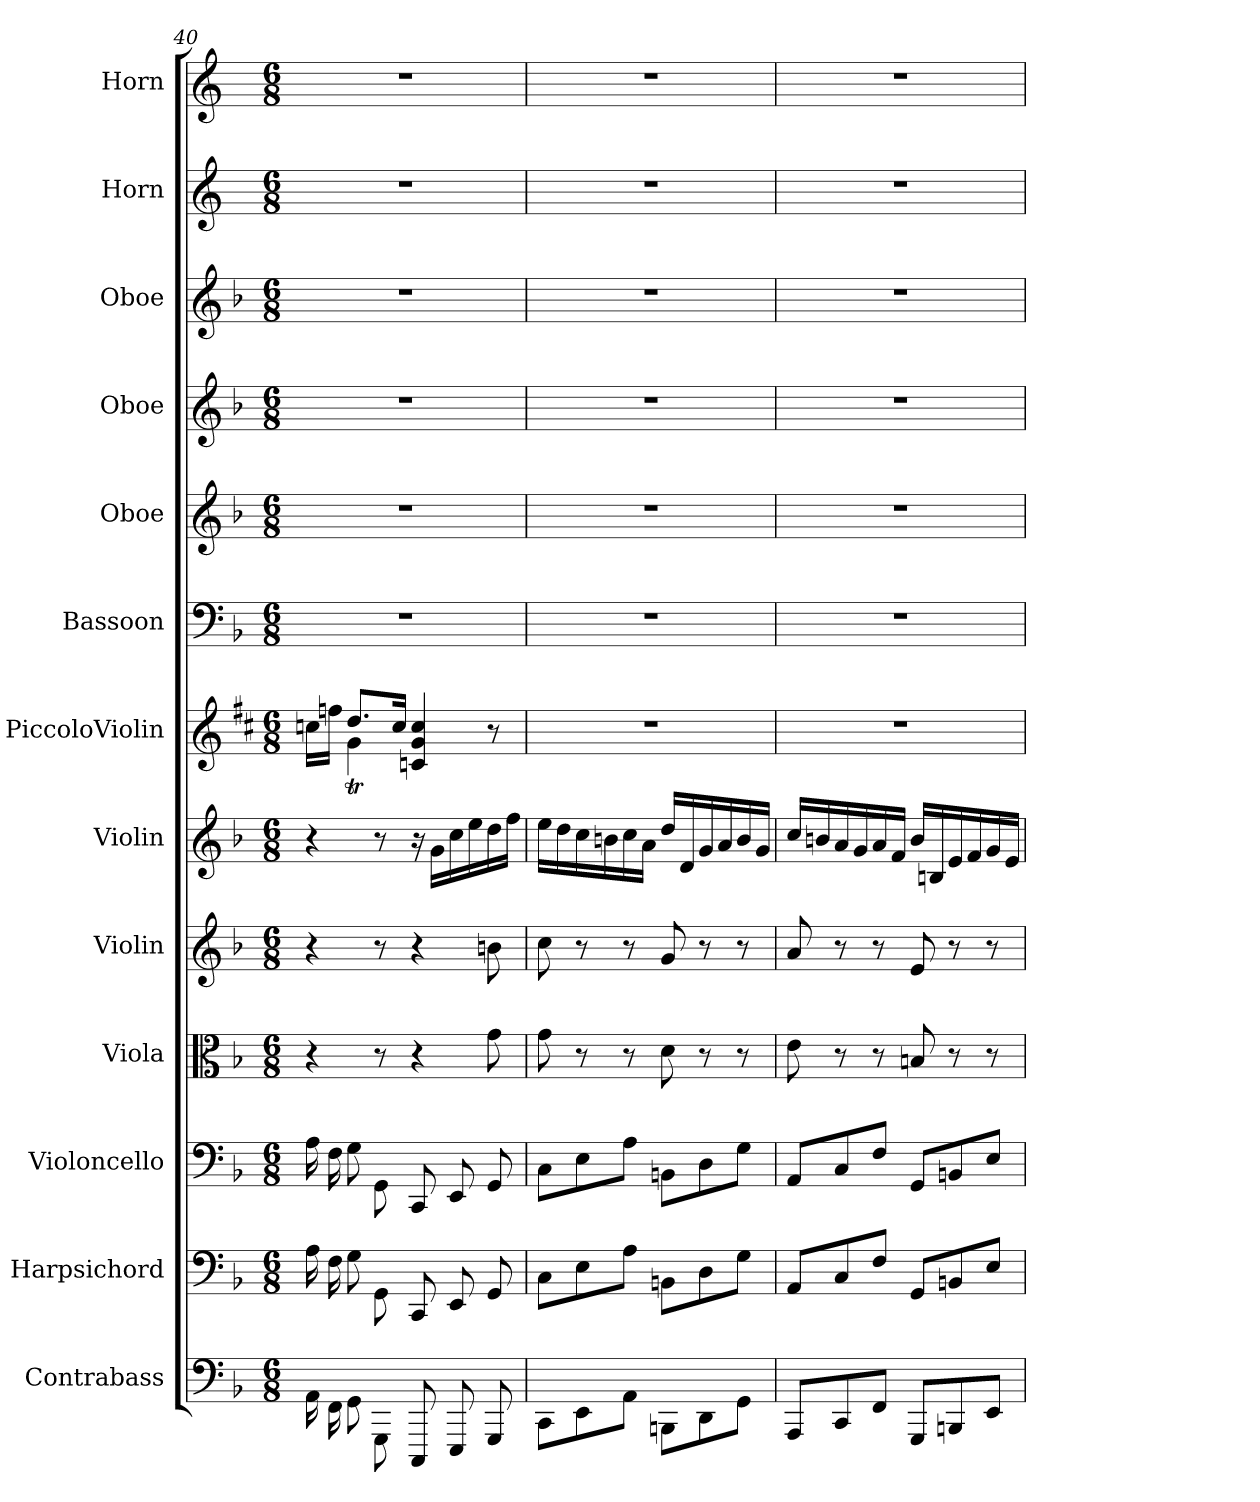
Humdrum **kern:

**kern	**kern	**kern	**kern	**kern	**kern	**kern	**kern	**kern	**kern	**kern	**kern	**kern
*part13	*part12	*part11	*part10	*part9	*part8	*part7	*part6	*part5	*part4	*part3	*part2	*part1
*staff13	*staff12	*staff11	*staff10	*staff9	*staff8	*staff7	*staff6	*staff5	*staff4	*staff3	*staff2	*staff1
*I"Contrabass	*I"Harpsichord	*I"Violoncello	*I"Viola	*I"Violin	*I"Violin	*I"PiccoloViolin	*I"Bassoon	*I"Oboe	*I"Oboe	*I"Oboe	*I"Horn	*I"Horn
*I'Cb	*I'Hpschd	*I'Vc	*I'Vla	*I'Vln	*I'Vln	*	*I'Bsn	*I'Ob	*I'Ob	*I'Ob	*I'Hn	*I'Hn
*clefF4	*clefF4	*clefF4	*clefC3	*clefG2	*clefG2	*clefG2	*clefF4	*clefG2	*clefG2	*clefG2	*clefG2	*clefG2
*k[b-]	*k[b-]	*k[b-]	*k[b-]	*k[b-]	*k[b-]	*k[f#c#]	*k[b-]	*k[b-]	*k[b-]	*k[b-]	*k[]	*k[]
*M6/8	*M6/8	*M6/8	*M6/8	*M6/8	*M6/8	*M6/8	*M6/8	*M6/8	*M6/8	*M6/8	*M6/8	*M6/8
=40	=40	=40	=40	=40	=40	=40	=40	=40	=40	=40	=40	=40
*	*	*	*	*	*	*^	*	*	*	*	*	*
16AA\	16A\	16A\	4r	4r	4r	16ccn\LL	8ryy	2.r	2.r	2.r	2.r	2.r	2.r
16FF\	16F\	16F\	.	.	.	16ffn\JJ	.	.	.	.	.	.	.
8GG\	8G\	8G\	.	.	.	4g\	8.ddT/L	.	.	.	.	.	.
8GGG\	8GG\	8GG\	8r	8r	8r	.	.	.	.	.	.	.	.
.	.	.	.	.	.	.	16cc/Jk	.	.	.	.	.	.
8CCC/	8CC/	8CC/	4r	4r	16r	4cn/ 4g/ 4cc/	4.ryy	.	.	.	.	.	.
.	.	.	.	.	16g\LL	.	.	.	.	.	.	.	.
8EEE/	8EE/	8EE/	.	.	16cc\	.	.	.	.	.	.	.	.
.	.	.	.	.	16ee\	.	.	.	.	.	.	.	.
8GGG/	8GG/	8GG/	8g\	8bn\	16dd\	8r	.	.	.	.	.	.	.
.	.	.	.	.	16ff\JJ	.	.	.	.	.	.	.	.
*	*	*	*	*	*	*v	*v	*	*	*	*	*	*
=41	=41	=41	=41	=41	=41	=41	=41	=41	=41	=41	=41	=41
8CC\L	8C\L	8C\L	8g\	8cc\	16ee\LL	2.r	2.r	2.r	2.r	2.r	2.r	2.r
.	.	.	.	.	16dd\	.	.	.	.	.	.	.
8EE\	8E\	8E\	8r	8r	16cc\	.	.	.	.	.	.	.
.	.	.	.	.	16bn\	.	.	.	.	.	.	.
8AA\J	8A\J	8A\J	8r	8r	16cc\	.	.	.	.	.	.	.
.	.	.	.	.	16a\JJ	.	.	.	.	.	.	.
8BBBn\L	8BBn\L	8BBn\L	8d\	8g/	16dd/LL	.	.	.	.	.	.	.
.	.	.	.	.	16d/	.	.	.	.	.	.	.
8DD\	8D\	8D\	8r	8r	16g/	.	.	.	.	.	.	.
.	.	.	.	.	16a/	.	.	.	.	.	.	.
8GG\J	8G\J	8G\J	8r	8r	16b/	.	.	.	.	.	.	.
.	.	.	.	.	16g/JJ	.	.	.	.	.	.	.
=42	=42	=42	=42	=42	=42	=42	=42	=42	=42	=42	=42	=42
8AAA/L	8AA/L	8AA/L	8e\	8a/	16cc/LL	2.r	2.r	2.r	2.r	2.r	2.r	2.r
.	.	.	.	.	16bn/	.	.	.	.	.	.	.
8CC/	8C/	8C/	8r	8r	16a/	.	.	.	.	.	.	.
.	.	.	.	.	16g/	.	.	.	.	.	.	.
8FF/J	8F/J	8F/J	8r	8r	16a/	.	.	.	.	.	.	.
.	.	.	.	.	16f/JJ	.	.	.	.	.	.	.
8GGG/L	8GG/L	8GG/L	8Bn/	8e/	16b/LL	.	.	.	.	.	.	.
.	.	.	.	.	16Bn/	.	.	.	.	.	.	.
8BBBn/	8BBn/	8BBn/	8r	8r	16e/	.	.	.	.	.	.	.
.	.	.	.	.	16f/	.	.	.	.	.	.	.
8EE/J	8E/J	8E/J	8r	8r	16g/	.	.	.	.	.	.	.
.	.	.	.	.	16e/JJ	.	.	.	.	.	.	.
=	=	=	=	=	=	=	=	=	=	=	=	=
*-	*-	*-	*-	*-	*-	*-	*-	*-	*-	*-	*-	*-
